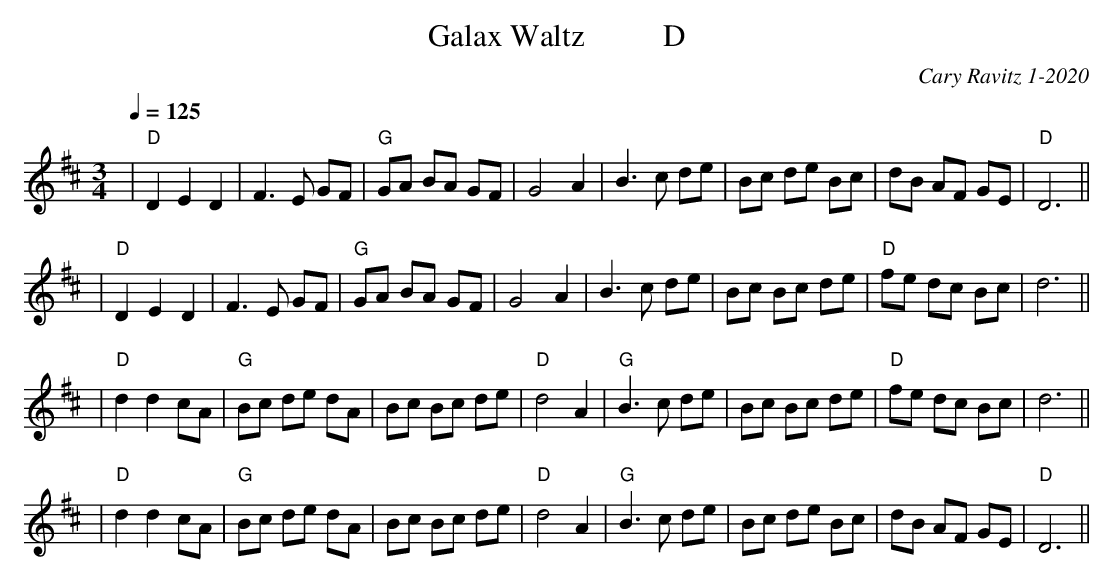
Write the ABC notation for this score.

X:1
T: Galax Waltz          D
C: Cary Ravitz 1-2020
M: 3/4
L: 1/8
Q: 1/4=125
K: D
| "D"D2 E2 D2 | F3 E GF | "G"GA BA GF | G4A2 | B3c de | Bc de Bc | dB AF GE | "D"D6 ||
| "D"D2 E2 D2 | F3 E GF | "G"GA BA GF | G4A2 | B3c de | Bc Bc de | "D"fe dc Bc | d6 ||
| "D"d2 d2 cA | "G"Bc de dA | Bc Bc de | "D"d4 A2 | "G"B3c de | Bc Bc de | "D"fe dc Bc | d6 ||
| "D"d2 d2 cA | "G"Bc de dA | Bc Bc de | "D"d4 A2 | "G"B3c de | Bc de Bc | dB AF GE | "D"D6 ||
